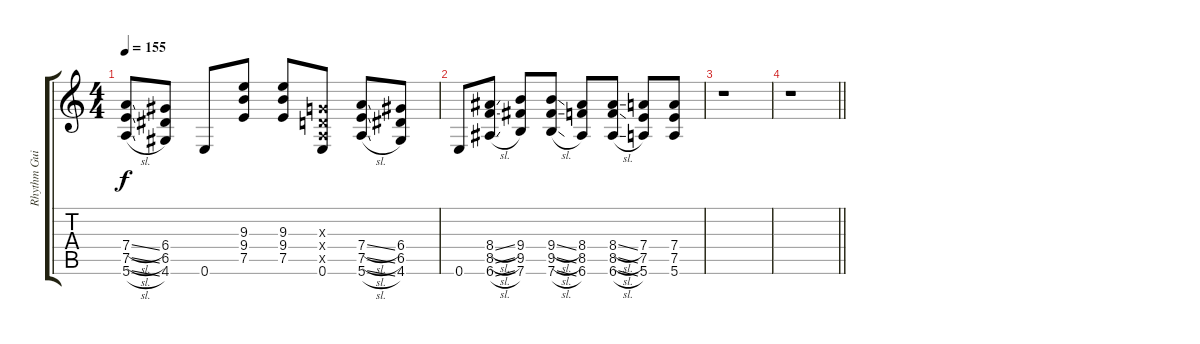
\track ("Rhythm Guitar Left (Tom)" "Rhythm Gui") {instrument overdrivenguitar}
\staff {score tabs}
\tuning (E4 B3 G3 D3 A2 E2) {hide}
\ts (4 4)
\tempo 155
\clef g2
\ks c
(7.4{sl} 7.5{sl} 5.6{sl}).8{dy f} (6.4 6.5 4.6).8 0.6.8 (9.3 9.4 7.5).8 (9.3 9.4 7.5).8 (0.3{x} 0.4{x} 0.5{x} 0.6).8 (7.4{sl} 7.5{sl} 5.6{sl}).8 (6.4 6.5 4.6).8 |
0.6.8 (8.4{sl} 8.5{sl} 6.6{sl}).8 (9.4 9.5 7.6).8 (9.4{sl} 9.5{sl} 7.6{sl}).8 (8.4 8.5 6.6).8 (8.4{sl} 8.5{sl} 6.6{sl}).8 (7.4 7.5 5.6).8 (7.4 7.5 5.6).8 |
r.1 |
\barLineRight lightlight
r.1
